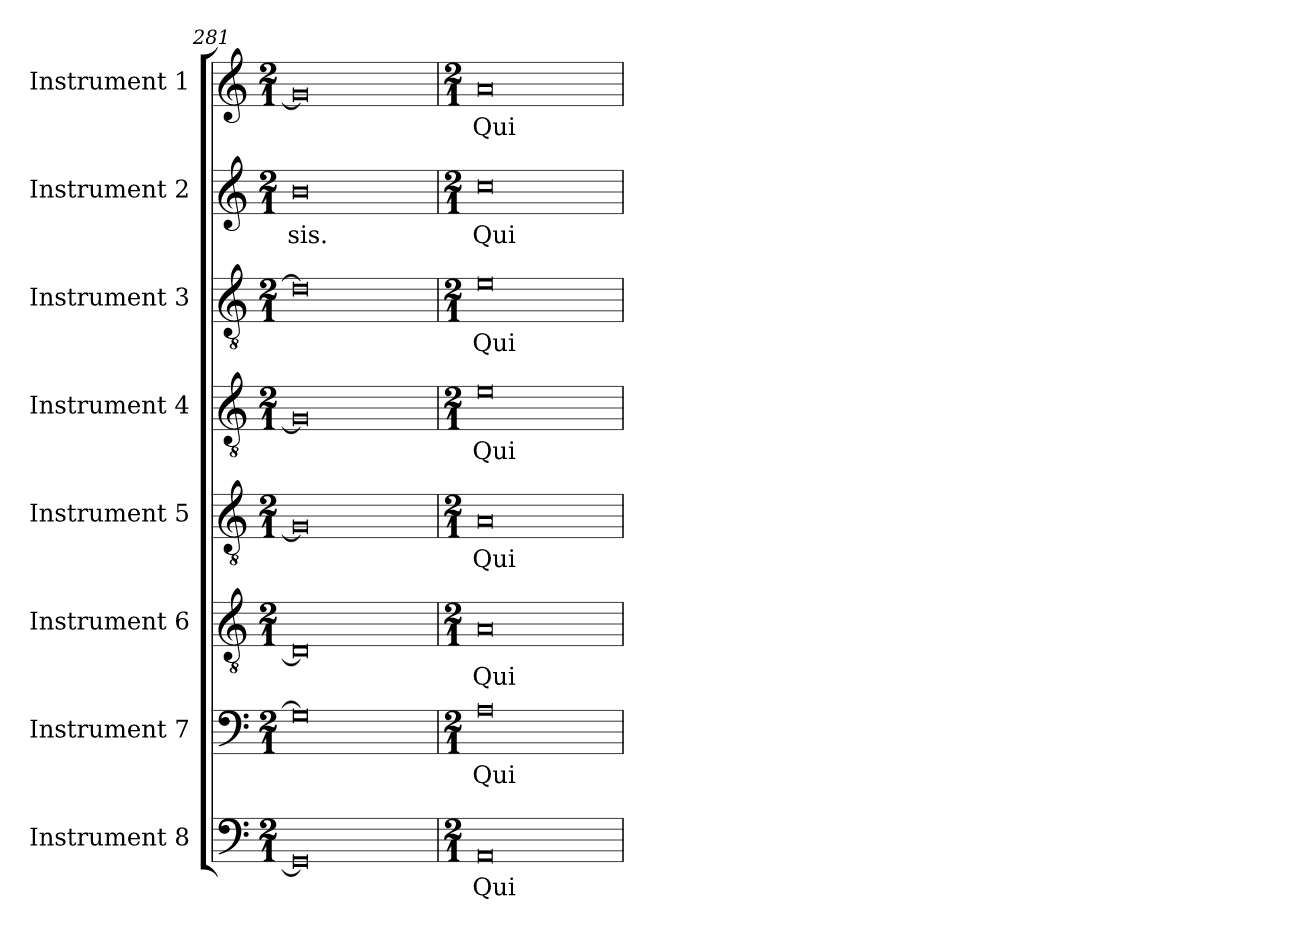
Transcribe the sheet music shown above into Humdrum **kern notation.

**kern	**text	**kern	**text	**kern	**text	**kern	**text	**kern	**text	**kern	**text	**kern	**text	**kern	**text
*part8	*part8	*part7	*part7	*part6	*part6	*part5	*part5	*part4	*part4	*part3	*part3	*part2	*part2	*part1	*part1
*staff8	*staff8	*staff7	*staff7	*staff6	*staff6	*staff5	*staff5	*staff4	*staff4	*staff3	*staff3	*staff2	*staff2	*staff1	*staff1
*I"Instrument 8	*	*I"Instrument 7	*	*I"Instrument 6	*	*I"Instrument 5	*	*I"Instrument 4	*	*I"Instrument 3	*	*I"Instrument 2	*	*I"Instrument 1	*
*clefF4	*	*clefF4	*	*clefGv2	*	*clefGv2	*	*clefGv2	*	*clefGv2	*	*clefG2	*	*clefG2	*
*k[]	*	*k[]	*	*k[]	*	*k[]	*	*k[]	*	*k[]	*	*k[]	*	*k[]	*
*C:	*	*C:	*	*C:	*	*C:	*	*C:	*	*C:	*	*C:	*	*C:	*
*M2/1	*	*M2/1	*	*M2/1	*	*M2/1	*	*M2/1	*	*M2/1	*	*M2/1	*	*M2/1	*
=281	=281	=281	=281	=281	=281	=281	=281	=281	=281	=281	=281	=281	=281	=281	=281
!	!LO:LY:b:cj	!	!LO:LY:b:cj	!	!LO:LY:b:cj	!	!LO:LY:b:cj	!	!LO:LY:b:cj	!	!LO:LY:b:cj	!	!LO:LY:b:cj	!	!LO:LY:b:cj
0GG]	.	0G]	.	0D]	.	0G]	.	0G]	.	0d]	.	0b	-sis.	0g]	.
!!LO:PB:g=z
=282!	=282!	=282!	=282!	=282!	=282!	=282!	=282!	=282!	=282!	=282!	=282!	=282!	=282!	=282!	=282!
*M2/1	*	*M2/1	*	*M2/1	*	*M2/1	*	*M2/1	*	*M2/1	*	*M2/1	*	*M2/1	*
!	!LO:LY:b:cj	!	!LO:LY:b:cj	!	!LO:LY:b:cj	!	!LO:LY:b:cj	!	!LO:LY:b:cj	!	!LO:LY:b:cj	!	!LO:LY:b:cj	!	!LO:LY:b:cj
0AA	Qui	0A	Qui	0A	Qui	0A	Qui	0e	Qui	0e	Qui	0cc	Qui	0a	Qui
=	=	=	=	=	=	=	=	=	=	=	=	=	=	=	=
*-	*-	*-	*-	*-	*-	*-	*-	*-	*-	*-	*-	*-	*-	*-	*-
